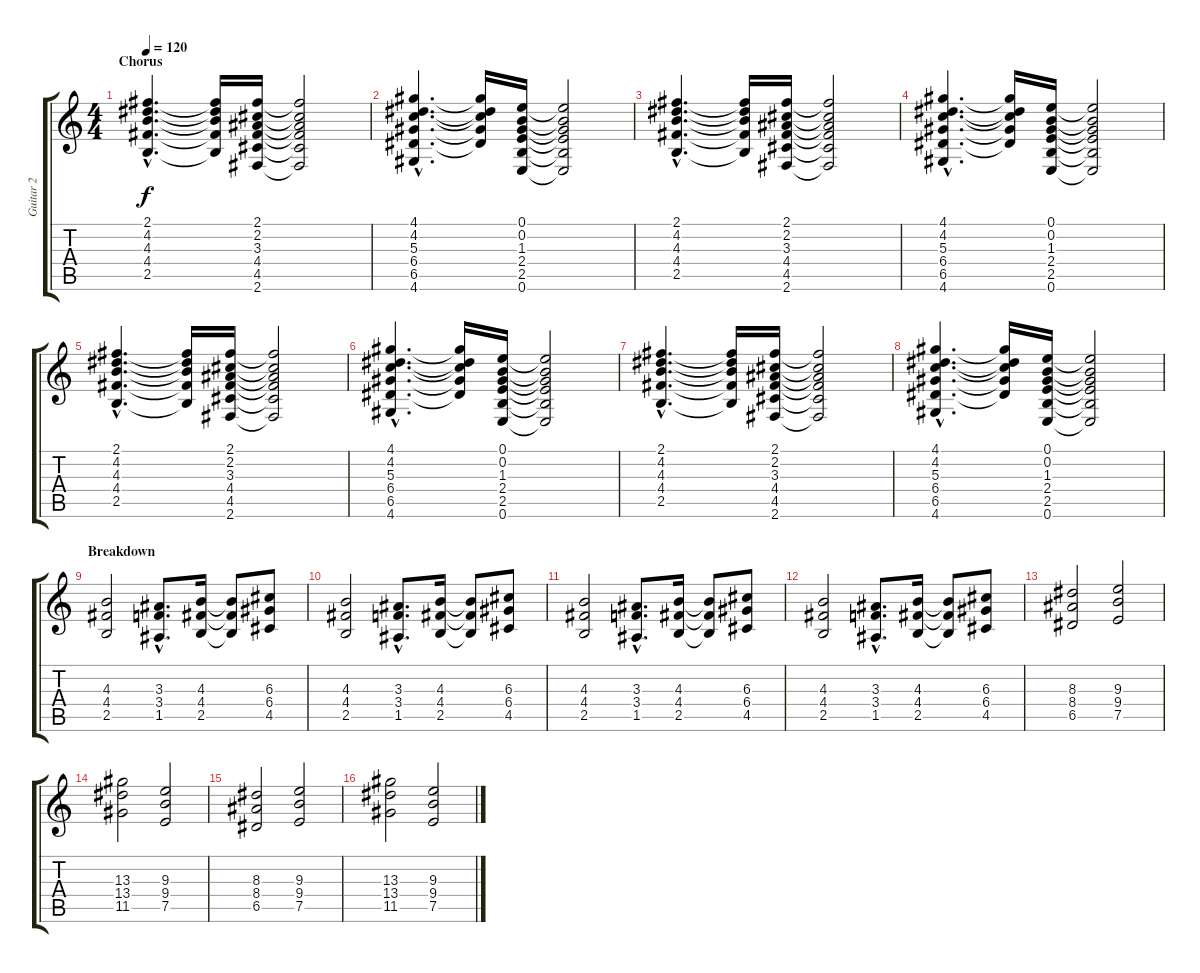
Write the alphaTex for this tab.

\track ("Guitar 2" "Guitar 2") {instrument overdrivenguitar}
\staff {score tabs}
\tuning (E4 B3 G3 D3 A2 E2) {hide}
\ts (4 4)
\section ("" "Chorus")
\tempo 120
\clef g2
\ks c
(2.1{hac} 4.2{hac} 4.3{hac} 4.4{hac} 2.5{hac}).4{d dy f} (2.1{t} 4.2{t} 4.3{t} 4.4{t} 2.5{t}).16 (2.1 2.2 3.3 4.4 4.5 2.6).16 (2.1{t} 2.2{t} 3.3{t} 4.4{t} 4.5{t} 2.6{t}).2 |
(4.1{hac} 4.2{hac} 5.3{hac} 6.4{hac} 6.5{hac} 4.6{hac}).4{d} (4.1{t} 4.2{t} 5.3{t} 6.4{t} 6.5{t}).16 (0.1 0.2 1.3 2.4 2.5 0.6).16 (0.1{t} 0.2{t} 1.3{t} 2.4{t} 2.5{t} 0.6{t}).2 |
(2.1{hac} 4.2{hac} 4.3{hac} 4.4{hac} 2.5{hac}).4{d} (2.1{t} 4.2{t} 4.3{t} 4.4{t} 2.5{t}).16 (2.1 2.2 3.3 4.4 4.5 2.6).16 (2.1{t} 2.2{t} 3.3{t} 4.4{t} 4.5{t} 2.6{t}).2 |
(4.1{hac} 4.2{hac} 5.3{hac} 6.4{hac} 6.5{hac} 4.6{hac}).4{d} (4.1{t} 4.2{t} 5.3{t} 6.4{t} 6.5{t}).16 (0.1 0.2 1.3 2.4 2.5 0.6).16 (0.1{t} 0.2{t} 1.3{t} 2.4{t} 2.5{t} 0.6{t}).2 |
(2.1{hac} 4.2{hac} 4.3{hac} 4.4{hac} 2.5{hac}).4{d} (2.1{t} 4.2{t} 4.3{t} 4.4{t} 2.5{t}).16 (2.1 2.2 3.3 4.4 4.5 2.6).16 (2.1{t} 2.2{t} 3.3{t} 4.4{t} 4.5{t} 2.6{t}).2 |
(4.1{hac} 4.2{hac} 5.3{hac} 6.4{hac} 6.5{hac} 4.6{hac}).4{d} (4.1{t} 4.2{t} 5.3{t} 6.4{t} 6.5{t}).16 (0.1 0.2 1.3 2.4 2.5 0.6).16 (0.1{t} 0.2{t} 1.3{t} 2.4{t} 2.5{t} 0.6{t}).2 |
(2.1{hac} 4.2{hac} 4.3{hac} 4.4{hac} 2.5{hac}).4{d} (2.1{t} 4.2{t} 4.3{t} 4.4{t} 2.5{t}).16 (2.1 2.2 3.3 4.4 4.5 2.6).16 (2.1{t} 2.2{t} 3.3{t} 4.4{t} 4.5{t} 2.6{t}).2 |
(4.1{hac} 4.2{hac} 5.3{hac} 6.4{hac} 6.5{hac} 4.6{hac}).4{d} (4.1{t} 4.2{t} 5.3{t} 6.4{t} 6.5{t}).16 (0.1 0.2 1.3 2.4 2.5 0.6).16 (0.1{t} 0.2{t} 1.3{t} 2.4{t} 2.5{t} 0.6{t}).2 |
\section ("" "Breakdown")
(4.3 4.4 2.5).2 (3.3{hac} 3.4{hac} 1.5{hac}).8{d} (4.3 4.4 2.5).16 (4.3{t} 4.4{t} 2.5{t}).8 (6.3 6.4 4.5).8 |
(4.3 4.4 2.5).2 (3.3{hac} 3.4{hac} 1.5{hac}).8{d} (4.3 4.4 2.5).16 (4.3{t} 4.4{t} 2.5{t}).8 (6.3 6.4 4.5).8 |
(4.3 4.4 2.5).2 (3.3{hac} 3.4{hac} 1.5{hac}).8{d} (4.3 4.4 2.5).16 (4.3{t} 4.4{t} 2.5{t}).8 (6.3 6.4 4.5).8 |
(4.3 4.4 2.5).2 (3.3{hac} 3.4{hac} 1.5{hac}).8{d} (4.3 4.4 2.5).16 (4.3{t} 4.4{t} 2.5{t}).8 (6.3 6.4 4.5).8 |
(8.3 8.4 6.5).2 (9.3 9.4 7.5).2 |
(13.3 13.4 11.5).2 (9.3 9.4 7.5).2 |
(8.3 8.4 6.5).2 (9.3 9.4 7.5).2 |
(13.3 13.4 11.5).2 (9.3 9.4 7.5).2
